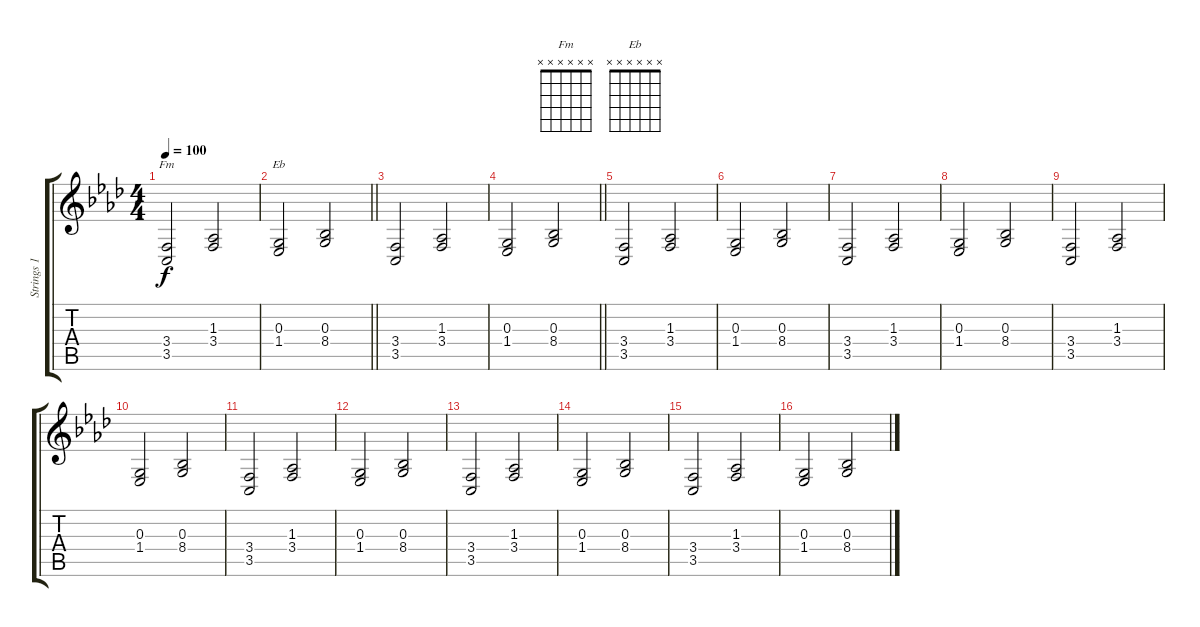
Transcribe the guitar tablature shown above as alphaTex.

\track ("Strings 1" "Strings 1") {instrument synthstrings1}
\staff {score tabs}
\tuning (E4 B3 G3 D3 A2 E2) {hide}
\chord ("Fm" x x x x x x)
\chord ("Eb" x x x x x x)
\ts (4 4)
\tempo 100
\clef g2
\ks ab
(3.4 3.5).2{ch "Fm" dy f} (1.3 3.4).2 |
\barLineRight lightlight
(0.3 1.4).2{ch "Eb"} (0.3 8.4).2 |
(3.4 3.5).2 (1.3 3.4).2 |
\barLineRight lightlight
(0.3 1.4).2 (0.3 8.4).2 |
(3.4 3.5).2 (1.3 3.4).2 |
(0.3 1.4).2 (0.3 8.4).2 |
(3.4 3.5).2 (1.3 3.4).2 |
(0.3 1.4).2 (0.3 8.4).2 |
(3.4 3.5).2 (1.3 3.4).2 |
(0.3 1.4).2 (0.3 8.4).2 |
(3.4 3.5).2 (1.3 3.4).2 |
(0.3 1.4).2 (0.3 8.4).2 |
(3.4 3.5).2 (1.3 3.4).2 |
(0.3 1.4).2 (0.3 8.4).2 |
(3.4 3.5).2 (1.3 3.4).2 |
(0.3 1.4).2 (0.3 8.4).2
